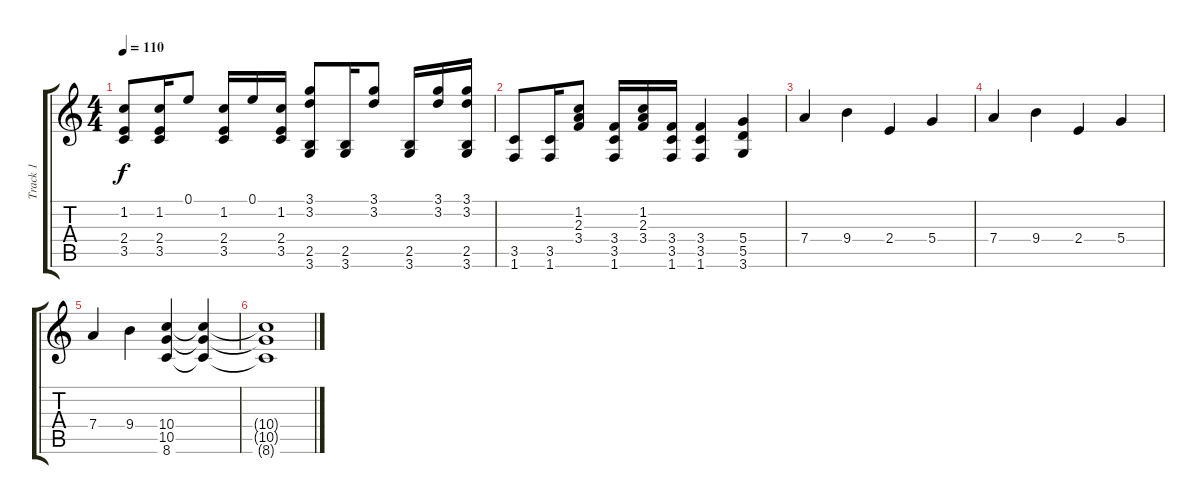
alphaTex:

\track ("Track 1" "Track 1") {instrument acousticguitarsteel}
\staff {score tabs}
\tuning (E4 B3 G3 D3 A2 E2) {hide}
\ts (4 4)
\tempo 110
\clef g2
\ks c
(1.2 2.4 3.5).8{dy f} (1.2 2.4 3.5).16 0.1.8 (1.2 2.4 3.5).16 0.1.16 (1.2 2.4 3.5).16 (3.1 3.2 2.5 3.6).8 (2.5 3.6).16 (3.1 3.2).8 (2.5 3.6).16 (3.1 3.2).16 (3.1 3.2 2.5 3.6).16 |
(3.5 1.6).8 (3.5 1.6).16 (1.2 2.3 3.4).8 (3.4 3.5 1.6).16 (1.2 2.3 3.4).16 (3.4 3.5 1.6).16 (3.4 3.5 1.6).4{instrument overdrivenguitar} (5.4 5.5 3.6).4 |
7.4.4 9.4.4 2.4.4 5.4.4 |
7.4.4 9.4.4 2.4.4 5.4.4 |
7.4.4 9.4.4 (10.4 10.5 8.6).4 (10.4{t} 10.5{t} 8.6{t}).4 |
(10.4{t} 10.5{t} 8.6{t}).1
